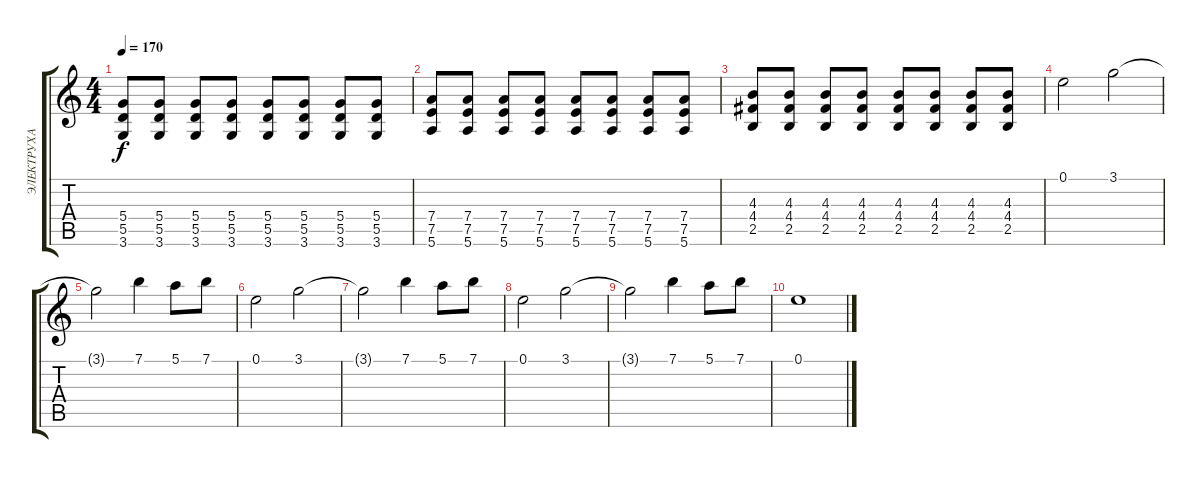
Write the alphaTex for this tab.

\track ("ЭЛЕКТРУХА" "ЭЛЕКТРУХА") {instrument overdrivenguitar}
\staff {score tabs}
\tuning (E4 B3 G3 D3 A2 E2) {hide}
\ts (4 4)
\tempo 170
\clef g2
\ks c
(5.4 5.5 3.6).8{dy f} (5.4 5.5 3.6).8 (5.4 5.5 3.6).8 (5.4 5.5 3.6).8 (5.4 5.5 3.6).8 (5.4 5.5 3.6).8 (5.4 5.5 3.6).8 (5.4 5.5 3.6).8 |
(7.4 7.5 5.6).8 (7.4 7.5 5.6).8 (7.4 7.5 5.6).8 (7.4 7.5 5.6).8 (7.4 7.5 5.6).8 (7.4 7.5 5.6).8 (7.4 7.5 5.6).8 (7.4 7.5 5.6).8 |
(4.3 4.4 2.5).8 (4.3 4.4 2.5).8 (4.3 4.4 2.5).8 (4.3 4.4 2.5).8 (4.3 4.4 2.5).8 (4.3 4.4 2.5).8 (4.3 4.4 2.5).8 (4.3 4.4 2.5).8 |
0.1.2 3.1.2 |
3.1{t}.2 7.1.4 5.1.8 7.1.8 |
0.1.2 3.1.2 |
3.1{t}.2 7.1.4 5.1.8 7.1.8 |
0.1.2 3.1.2 |
3.1{t}.2 7.1.4 5.1.8 7.1.8 |
0.1.1
